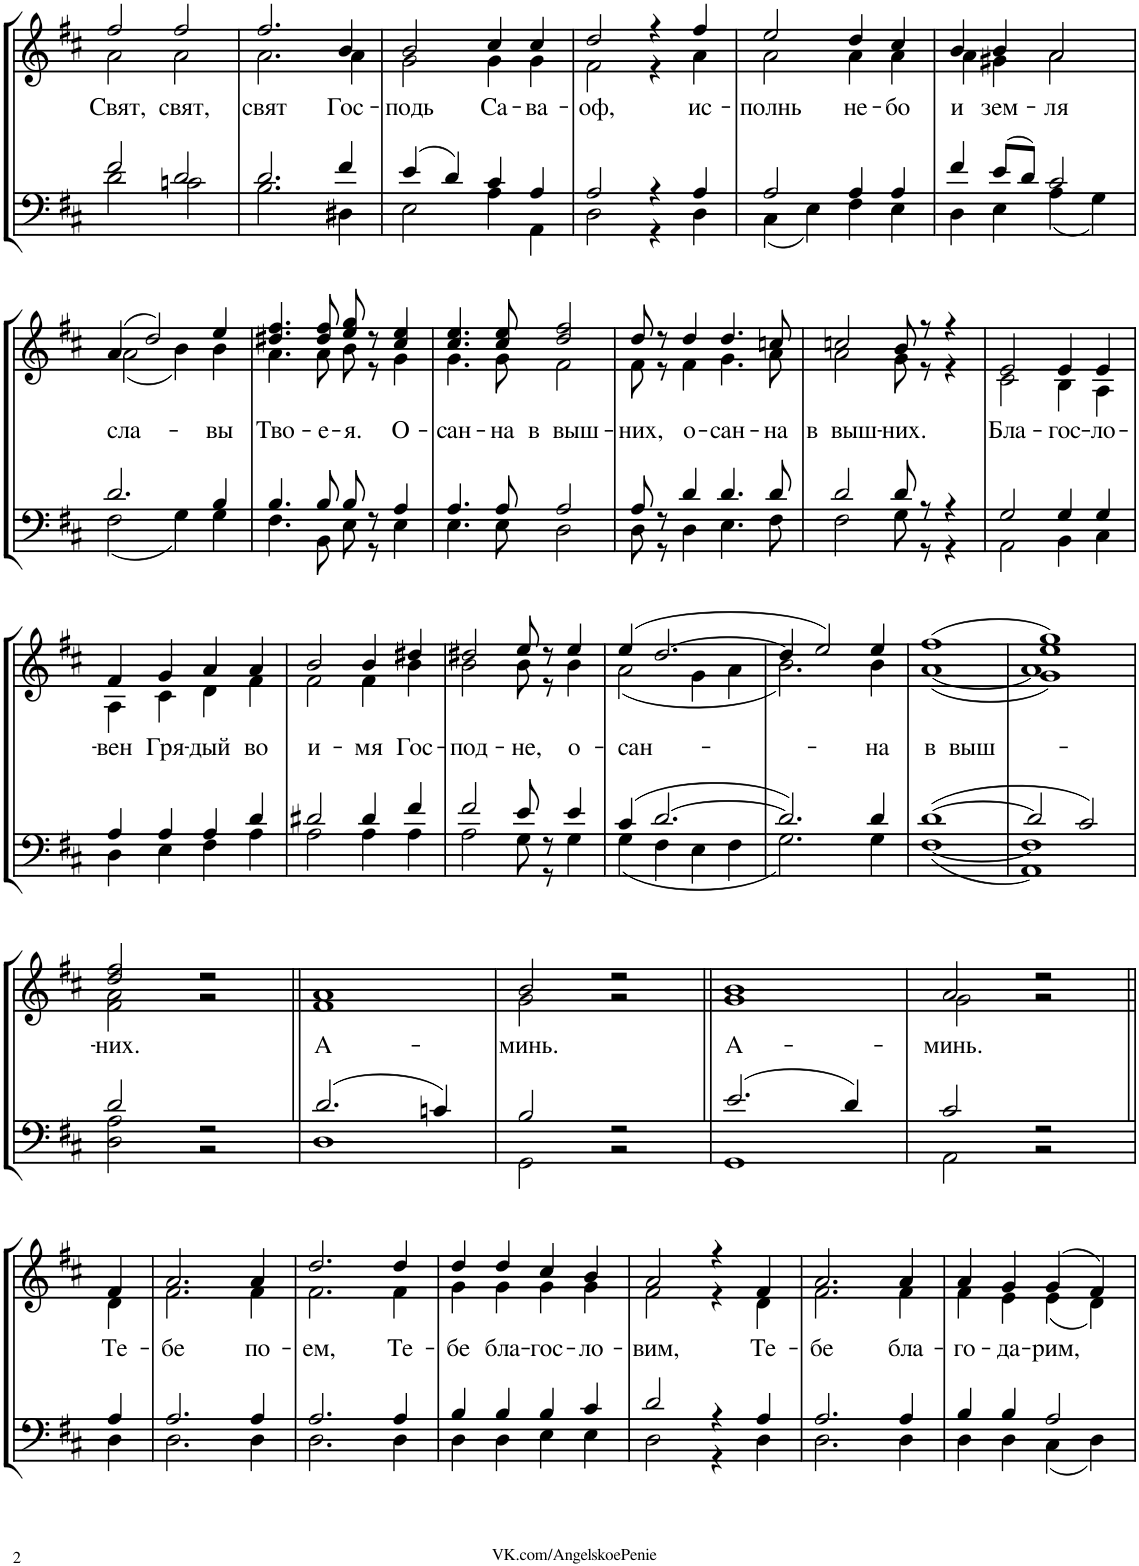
**kern	**kern	**text
*part1	*part1	*part1
*staff2	*staff1	*staff1
*I"Piano	*	*
*I'Pno.	*	*
!!LO:PB:g=z
*clefF4	*clefG2	*
*k[f#c#]	*k[f#c#]	*
*M4/4	*M4/4	*
*met(c)	*met(c)	*
=25	=25	=25
*^	*^	*
!	!	!	!	!LO:LY:b
2f#/	2d\	2ff#/	2a\	Свят,
!	!	!	!	!LO:LY:b
2d/	2cn\	2ff#/	2a\	свят,
=26	=26	=26	=26	=26
!	!	!	!	!LO:LY:b
2.d/	2.B\	2.ff#/	2.a\	свят
!	!	!	!	!LO:LY:b
4f#/	4D#X\	4b/	4a\	Гос-
=27	=27	=27	=27	=27
!	!	!	!	!LO:LY:b
4e/	2E\	2b/	2g\	-подь
4d/	.	.	.	.
!	!	!	!	!LO:LY:b
4c#/	4A\	4cc#/	4g\	Са-
!	!	!	!	!LO:LY:b
4A/	4AA\	4cc#/	4g\	-ва-
=28	=28	=28	=28	=28
!	!	!	!	!LO:LY:b
2A/	2D\	2dd/	2f#\	-оф,
4r	4r	4r	4r	.
!	!	!	!	!LO:LY:b
4A/	4D\	4ff#/	4a\	ис-
=29	=29	=29	=29	=29
!	!	!	!	!LO:LY:b
2A/	4C#\	2ee/	2a\	-полнь
.	4E\	.	.	.
!	!	!	!	!LO:LY:b
4A/	4F#\	4dd/	4a\	не-
!	!	!	!	!LO:LY:b
4A/	4E\	4cc#/	4a\	-бо
=30	=30	=30	=30	=30
!	!	!	!	!LO:LY:b
4f#/	4D\	4b/	4a\	и
!	!	!	!	!LO:LY:b
8e/L	4E\	4b/	4g#X\	зем-
8d/J	.	.	.	.
!	!	!	!	!LO:LY:b
2c#/	4A\	2a/	2a\	-ля
.	4G\	.	.	.
!!LO:LB:g=z	!!
=31	=31	=31	=31	=31
!	!	!	!	!LO:LY:b
2.d/	2F#\	(4a/	(2a\	сла-
.	.	2dd/)	.	.
.	4G\	.	4b\)	.
!	!	!	!	!LO:LY:b
4B/	4G\	4ee/	4b\	-вы
=32	=32	=32	=32	=32
!	!	!	!	!LO:LY:b
4.B/	4.F#\	4.dd#X/ 4.ff#/	4.a\	Тво-
!	!	!	!	!LO:LY:b
8B/	8BB\	8dd#/ 8ff#/	8a\	-е-
!	!	!	!	!LO:LY:b
8B/	8E\	8ee/ 8gg/	8b\	-я.
8r	8r	8r	8r	.
!	!	!	!	!LO:LY:b
4A/	4E\	4cc#/ 4ee/	4g\	О-
=33	=33	=33	=33	=33
!	!	!	!	!LO:LY:b
4.A/	4.E\	4.cc#/ 4.ee/	4.g\	-сан-
!	!	!	!	!LO:LY:b
8A/	8E\	8cc#/ 8ee/	8g\	-на
!	!	!	!	!LO:LY:b
2A/	2D\	2dd/ 2ff#/	2f#\	в выш-
=34	=34	=34	=34	=34
!	!	!	!	!LO:LY:b
8A/	8D\	8dd/	8f#\	-них,
8r	8r	8r	8r	.
!	!	!	!	!LO:LY:b
4d/	4D\	4dd/	4f#\	о-
!	!	!	!	!LO:LY:b
4.d/	4.E\	4.dd/	4.g\	-сан-
!	!	!	!	!LO:LY:b
8d/	8F#\	8ccn/	8a\	-на
=35	=35	=35	=35	=35
!	!	!	!	!LO:LY:b
2d/	2F#\	2ccn/	2a\	в выш-
!	!	!	!	!LO:LY:b
8d/	8G\	8b/	8g\	-них.
8r	8r	8r	8r	.
4r	4r	4r	4r	.
=36	=36	=36	=36	=36
!	!	!	!	!LO:LY:b
2G/	2AA\	2e/	2c#\	Бла-
!	!	!	!	!LO:LY:b
4G/	4BB\	4e/	4B\	-гос-
!	!	!	!	!LO:LY:b
4G/	4C#\	4e/	4A\	-ло-
!!LO:LB:g=z	!!
=37	=37	=37	=37	=37
!	!	!	!	!LO:LY:b
4A/	4D\	4f#/	4A\	-вен
!	!	!	!	!LO:LY:b
4A/	4E\	4g/	4c#\	Гря-
!	!	!	!	!LO:LY:b
4A/	4F#\	4a/	4d\	-дый
!	!	!	!	!LO:LY:b
4d/	4A\	4a/	4f#\	во
=38	=38	=38	=38	=38
!	!	!	!	!LO:LY:b
2d#X/	2A\	2b/	2f#\	и-
!	!	!	!	!LO:LY:b
4d#/	4A\	4b/	4f#\	-мя
!	!	!	!	!LO:LY:b
4f#/	4A\	4dd#X/	4b\	Гос-
=39	=39	=39	=39	=39
!	!	!	!	!LO:LY:b
2f#/	2A\	2dd#X/	2b\	-под-
!	!	!	!	!LO:LY:b
8e/	8G\	8ee/	8b\	-не,
8r	8r	8r	8r	.
!	!	!	!	!LO:LY:b
4e/	4G\	4ee/	4b\	о-
=40	=40	=40	=40	=40
!	!	!	!	!LO:LY:b
4c#/	4G\	(4ee/	(2a\	-сан-
[2.d/	4F#\	[2.dd/	.	.
.	4E\	.	4g\	.
.	4F#\	.	4a\	.
=41	=41	=41	=41	=41
2.d/]	2.G\	4dd/]	2.b\)	.
.	.	2ee/)	.	.
!	!	!	!	!LO:LY:b
4d/	4G\	4ee/	4b\	-на
=42	=42	=42	=42	=42
!	!	!	!	!LO:LY:b
[1d	[1F#	(1ff#	([1a	в выш-
=43	=43	=43	=43	=43
*	*^	*	*^	*
2d/]	1AA	1F#]	1ee 1gg)	1a]	1g)	.
2c#/	.	.	.	.	.	.
*	*v	*v	*	*	*	*
*	*	*	*v	*v	*
!!LO:LB:g=z
=44	=44	=44	=44	=44
!	!	!	!	!LO:LY:b
2d/	2D\ 2A\	2dd/ 2ff#/	2f#\ 2a\	-них.
2r	2r	2r	2r	.
=45||	=45||	=45||	=45||	=45||
!	!	!	!	!LO:LY:b
2.d/	1D	1a	1f#	А-
4cn/	.	.	.	.
=46	=46	=46	=46	=46
!	!	!	!	!LO:LY:b
2B/	2GG\	2b/	2g\	-минь.
2r	2r	2r	2r	.
=47||	=47||	=47||	=47||	=47||
!	!	!	!	!LO:LY:b
2.e/	1GG	1b	1g	А-
4d/	.	.	.	.
=48	=48	=48	=48	=48
!	!	!	!	!LO:LY:b
2c#/	2AA\	2a/	2g\	-минь.
2r	2r	2r	2r	.
!!LO:LB:g=z	!!
=49||	=49||	=49||	=49||	=49||
!	!	!	!	!LO:LY:b
4A/	4D\	4f#/	4d\	Те-
=50	=50	=50	=50	=50
!	!	!	!	!LO:LY:b
2.A/	2.D\	2.a/	2.f#\	-бе
!	!	!	!	!LO:LY:b
4A/	4D\	4a/	4f#\	по-
=51	=51	=51	=51	=51
!	!	!	!	!LO:LY:b
2.A/	2.D\	2.dd/	2.f#\	-ем,
!	!	!	!	!LO:LY:b
4A/	4D\	4dd/	4f#\	Те-
=52	=52	=52	=52	=52
!	!	!	!	!LO:LY:b
4B/	4D\	4dd/	4g\	-бе
!	!	!	!	!LO:LY:b
4B/	4D\	4dd/	4g\	бла-
!	!	!	!	!LO:LY:b
4B/	4E\	4cc#/	4g\	-гос-
!	!	!	!	!LO:LY:b
4c#/	4E\	4b/	4g\	-ло-
=53	=53	=53	=53	=53
!	!	!	!	!LO:LY:b
2d/	2D\	2a/	2f#\	-вим,
4r	4r	4r	4r	.
!	!	!	!	!LO:LY:b
4A/	4D\	4f#/	4d\	Те-
=54	=54	=54	=54	=54
!	!	!	!	!LO:LY:b
2.A/	2.D\	2.a/	2.f#\	-бе
!	!	!	!	!LO:LY:b
4A/	4D\	4a/	4f#\	бла-
=55	=55	=55	=55	=55
!	!	!	!	!LO:LY:b
4B/	4D\	4a/	4f#\	-го-
!	!	!	!	!LO:LY:b
4B/	4D\	4g/	4e\	-да-
!	!	!	!	!LO:LY:b
2A/	4C#\	(4g/	(4e\	-рим,
.	4D\	4f#/)	4d\)	.
*v	*v	*	*	*
*	*v	*v	*
=	=	=
*-	*-	*-
